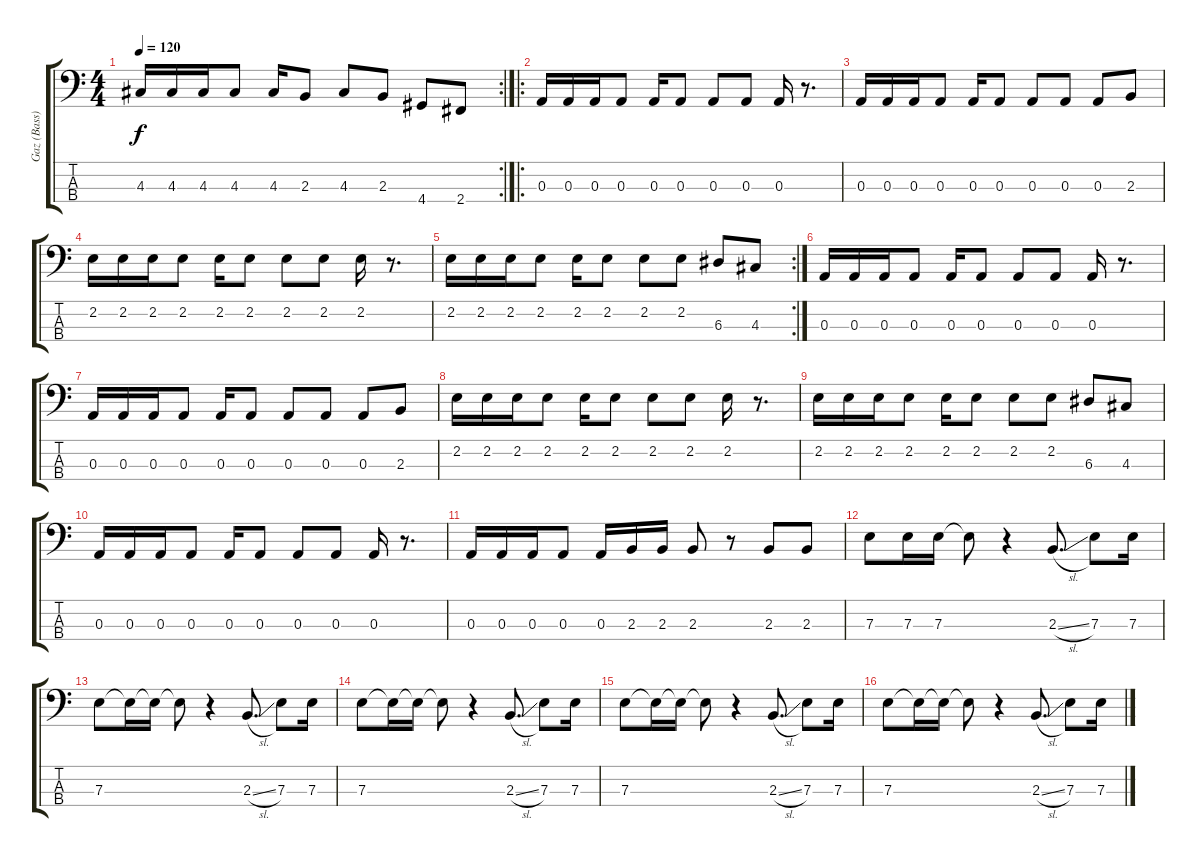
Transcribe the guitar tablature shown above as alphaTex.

\track ("Gaz (Bass)" "Gaz (Bass)") {instrument electricbassfinger}
\staff {score tabs}
\tuning (G2 D2 A1 E1) {hide}
\rc 2
\ts (4 4)
\tempo 120
\clef f4
\ks c
4.3.16{dy f} 4.3.16 4.3.16 4.3.8 4.3.16 2.3.8 4.3.8 2.3.8 4.4.8 2.4.8 |
\ro
0.3.16 0.3.16 0.3.16 0.3.8 0.3.16 0.3.8 0.3.8 0.3.8 0.3.16 r.8{d} |
0.3.16 0.3.16 0.3.16 0.3.8 0.3.16 0.3.8 0.3.8 0.3.8 0.3.8 2.3.8 |
2.2.16 2.2.16 2.2.16 2.2.8 2.2.16 2.2.8 2.2.8 2.2.8 2.2.16 r.8{d} |
\rc 2
2.2.16 2.2.16 2.2.16 2.2.8 2.2.16 2.2.8 2.2.8 2.2.8 6.3.8 4.3.8 |
0.3.16 0.3.16 0.3.16 0.3.8 0.3.16 0.3.8 0.3.8 0.3.8 0.3.16 r.8{d} |
0.3.16 0.3.16 0.3.16 0.3.8 0.3.16 0.3.8 0.3.8 0.3.8 0.3.8 2.3.8 |
2.2.16 2.2.16 2.2.16 2.2.8 2.2.16 2.2.8 2.2.8 2.2.8 2.2.16 r.8{d} |
2.2.16 2.2.16 2.2.16 2.2.8 2.2.16 2.2.8 2.2.8 2.2.8 6.3.8 4.3.8 |
0.3.16 0.3.16 0.3.16 0.3.8 0.3.16 0.3.8 0.3.8 0.3.8 0.3.16 r.8{d} |
0.3.16 0.3.16 0.3.16 0.3.8 0.3.16 2.3.16 2.3.16 2.3.8 r.8 2.3.8 2.3.8 |
7.3.8 7.3.16 7.3.16 7.3{t}.8 r.4 2.3{sl}.8{d} 7.3.8 7.3.16 |
7.3.8 7.3{t}.16 7.3{t}.16 7.3{t}.8 r.4 2.3{sl}.8{d} 7.3.8 7.3.16 |
7.3.8 7.3{t}.16 7.3{t}.16 7.3{t}.8 r.4 2.3{sl}.8{d} 7.3.8 7.3.16 |
7.3.8 7.3{t}.16 7.3{t}.16 7.3{t}.8 r.4 2.3{sl}.8{d} 7.3.8 7.3.16 |
7.3.8 7.3{t}.16 7.3{t}.16 7.3{t}.8 r.4 2.3{sl}.8{d} 7.3.8 7.3.16
